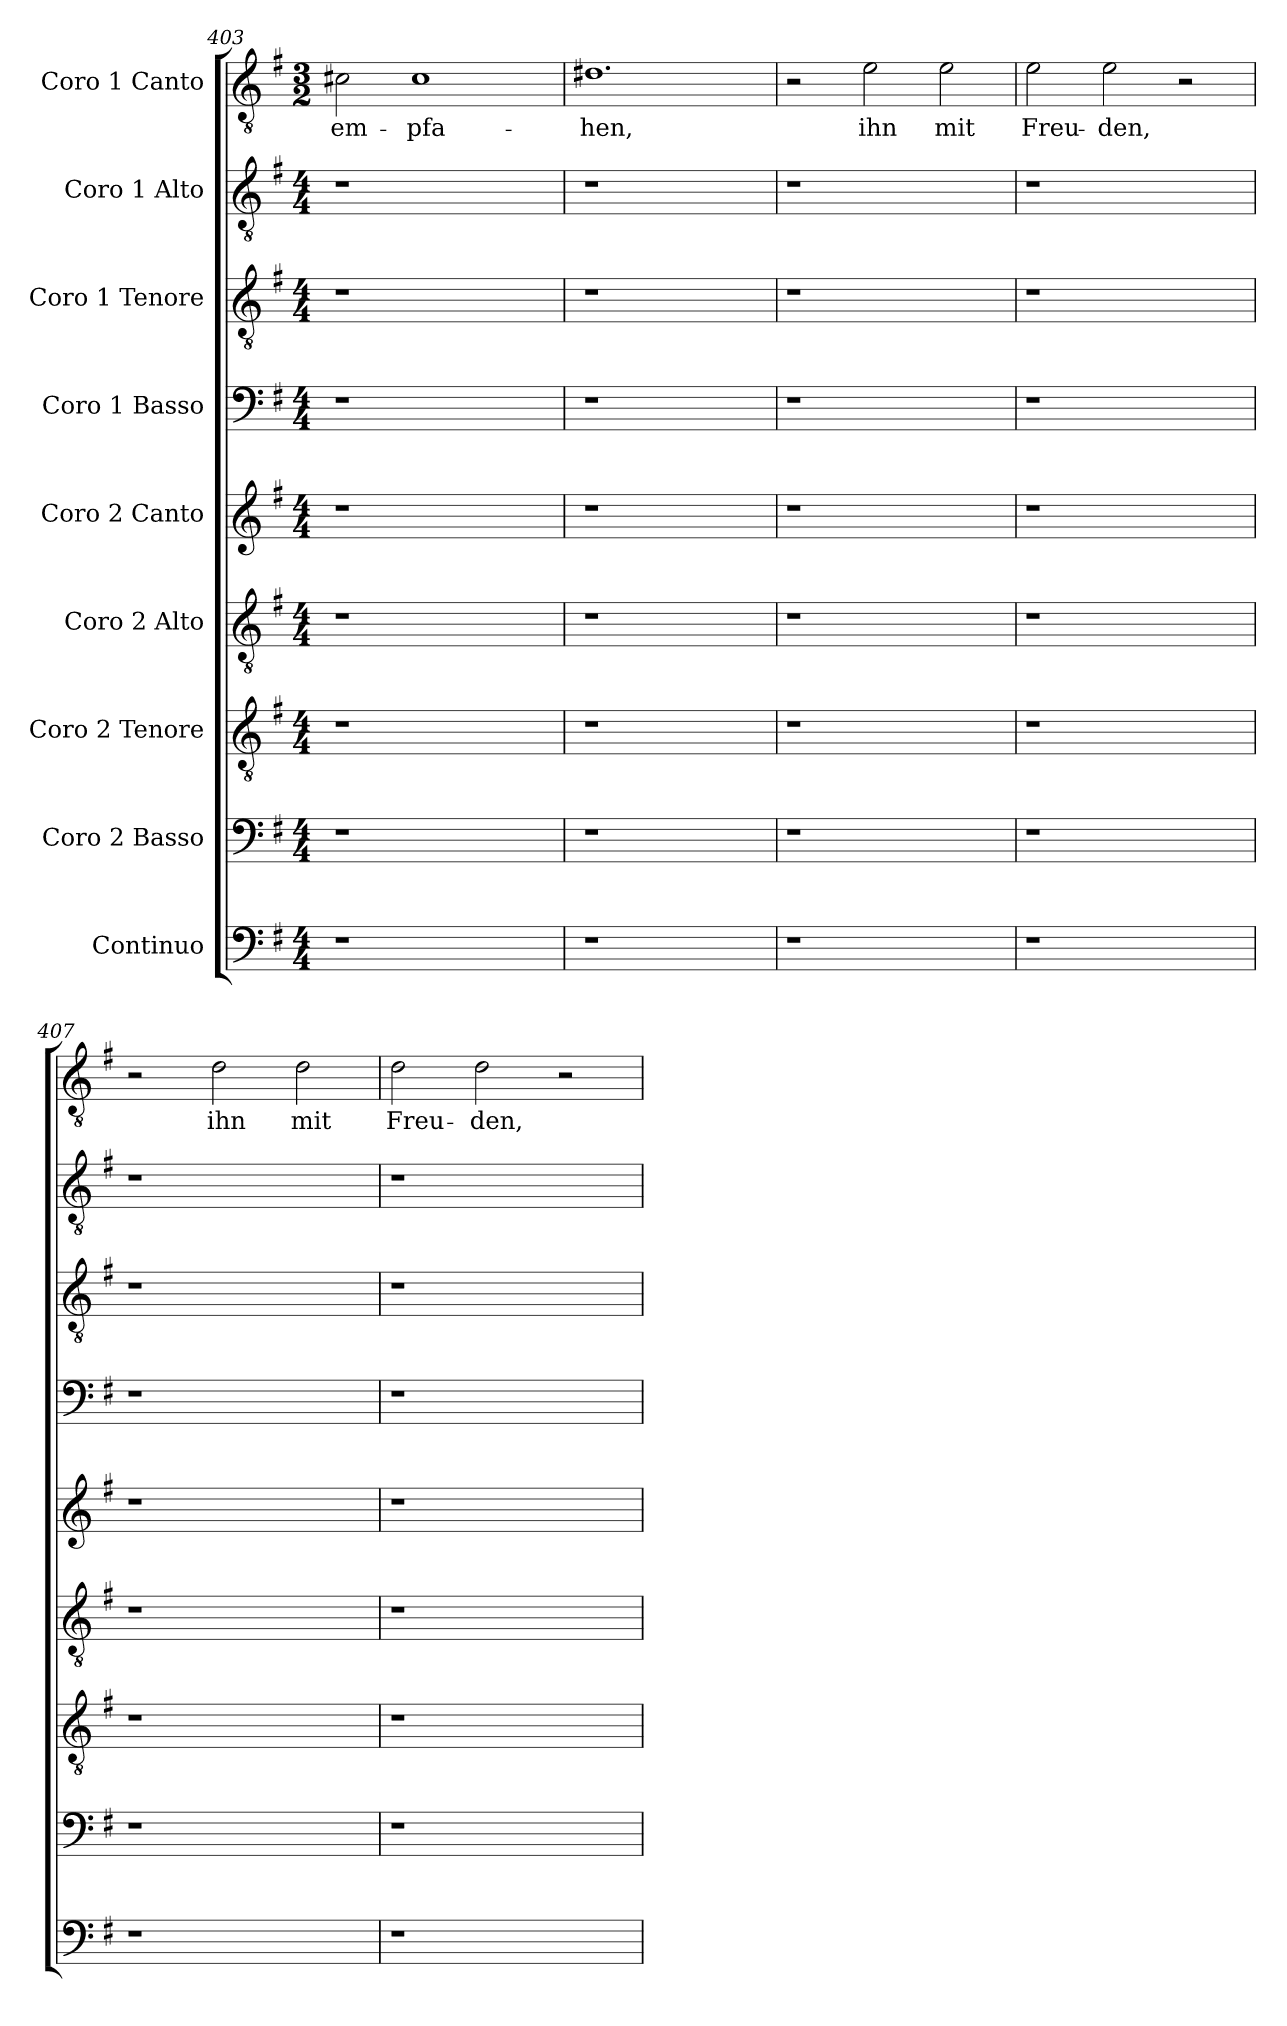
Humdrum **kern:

**kern	**kern	**kern	**kern	**kern	**kern	**kern	**kern	**kern	**text
*part9	*part8	*part7	*part6	*part5	*part4	*part3	*part2	*part1	*part1
*staff9	*staff8	*staff7	*staff6	*staff5	*staff4	*staff3	*staff2	*staff1	*staff1
*I"Continuo	*I"Coro 2  Basso	*I"Coro 2  Tenore	*I"Coro 2  Alto	*I"Coro 2  Canto	*I"Coro 1  Basso	*I"Coro 1  Tenore	*I"Coro 1  Alto	*I"Coro 1  Canto	*
!!LO:LB:g=z
*clefF4	*clefF4	*clefGv2	*clefGv2	*clefG2	*clefF4	*clefGv2	*clefGv2	*clefGv2	*
*k[f#]	*k[f#]	*k[f#]	*k[f#]	*k[f#]	*k[f#]	*k[f#]	*k[f#]	*k[f#]	*
*G:	*G:	*G:	*G:	*G:	*G:	*G:	*G:	*G:	*
*M4/4	*M4/4	*M4/4	*M4/4	*M4/4	*M4/4	*M4/4	*M4/4	*M3/2	*
=403	=403	=403	=403	=403	=403	=403	=403	=403	=403
!	!	!	!	!	!	!	!	!	!LO:LY:b:cj
1r	1r	1r	1r	1r	1r	1r	1r	2c#X\	em-
!	!	!	!	!	!	!	!	!	!LO:LY:b:cj
.	.	.	.	.	.	.	.	1c#	-pfa-
2ryy	2ryy	2ryy	2ryy	2ryy	2ryy	2ryy	2ryy	.	.
=404	=404	=404	=404	=404	=404	=404	=404	=404	=404
!	!	!	!	!	!	!	!	!	!LO:LY:b:cj
1r	1r	1r	1r	1r	1r	1r	1r	1.d#X	-hen,
2ryy	2ryy	2ryy	2ryy	2ryy	2ryy	2ryy	2ryy	.	.
=405	=405	=405	=405	=405	=405	=405	=405	=405	=405
1r	1r	1r	1r	1r	1r	1r	1r	2r	.
!	!	!	!	!	!	!	!	!	!LO:LY:b:cj
.	.	.	.	.	.	.	.	2e\	ihn
!	!	!	!	!	!	!	!	!	!LO:LY:b:cj
2ryy	2ryy	2ryy	2ryy	2ryy	2ryy	2ryy	2ryy	2e\	mit
=406	=406	=406	=406	=406	=406	=406	=406	=406	=406
!	!	!	!	!	!	!	!	!	!LO:LY:b:cj
1r	1r	1r	1r	1r	1r	1r	1r	2e\	Freu-
!	!	!	!	!	!	!	!	!	!LO:LY:b:cj
.	.	.	.	.	.	.	.	2e\	-den,
2ryy	2ryy	2ryy	2ryy	2ryy	2ryy	2ryy	2ryy	2r	.
=407	=407	=407	=407	=407	=407	=407	=407	=407	=407
1r	1r	1r	1r	1r	1r	1r	1r	2r	.
!	!	!	!	!	!	!	!	!	!LO:LY:b:cj
.	.	.	.	.	.	.	.	2d\	ihn
!	!	!	!	!	!	!	!	!	!LO:LY:b:cj
2ryy	2ryy	2ryy	2ryy	2ryy	2ryy	2ryy	2ryy	2d\	mit
=408	=408	=408	=408	=408	=408	=408	=408	=408	=408
!	!	!	!	!	!	!	!	!	!LO:LY:b:cj
1r	1r	1r	1r	1r	1r	1r	1r	2d\	Freu-
!	!	!	!	!	!	!	!	!	!LO:LY:b:cj
.	.	.	.	.	.	.	.	2d\	-den,
2ryy	2ryy	2ryy	2ryy	2ryy	2ryy	2ryy	2ryy	2r	.
=	=	=	=	=	=	=	=	=	=
*-	*-	*-	*-	*-	*-	*-	*-	*-	*-
